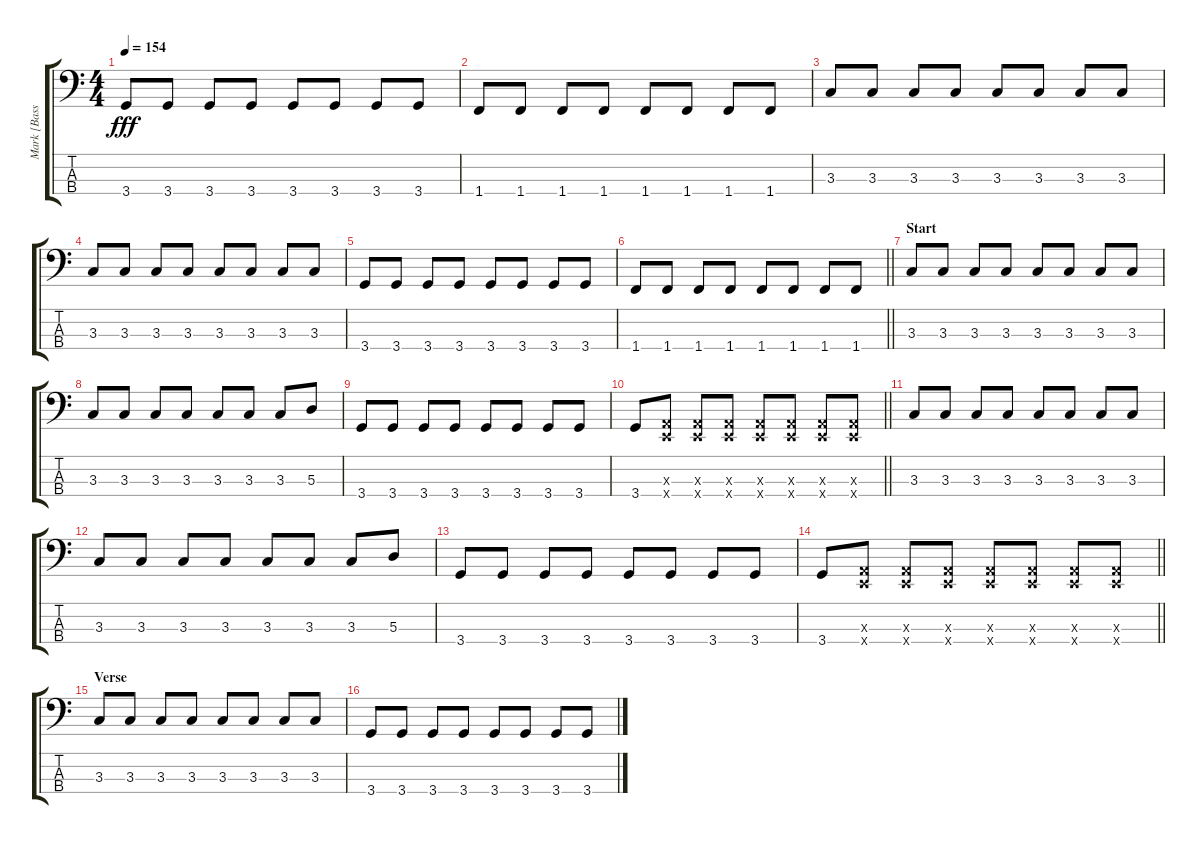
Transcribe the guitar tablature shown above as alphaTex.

\track ("Mark [Bass]" "Mark [Bass") {instrument electricbassfinger}
\staff {score tabs}
\tuning (G2 D2 A1 E1) {hide}
\ts (4 4)
\tempo 154
\clef f4
\ks c
3.4.8{dy fff} 3.4.8 3.4.8 3.4.8 3.4.8 3.4.8 3.4.8 3.4.8 |
1.4.8 1.4.8 1.4.8 1.4.8 1.4.8 1.4.8 1.4.8 1.4.8 |
3.3.8 3.3.8 3.3.8 3.3.8 3.3.8 3.3.8 3.3.8 3.3.8 |
3.3.8 3.3.8 3.3.8 3.3.8 3.3.8 3.3.8 3.3.8 3.3.8 |
3.4.8 3.4.8 3.4.8 3.4.8 3.4.8 3.4.8 3.4.8 3.4.8 |
\barLineRight lightlight
1.4.8 1.4.8 1.4.8 1.4.8 1.4.8 1.4.8 1.4.8 1.4.8 |
\section ("" "Start")
3.3.8 3.3.8 3.3.8 3.3.8 3.3.8 3.3.8 3.3.8 3.3.8 |
3.3.8 3.3.8 3.3.8 3.3.8 3.3.8 3.3.8 3.3.8 5.3.8 |
3.4.8 3.4.8 3.4.8 3.4.8 3.4.8 3.4.8 3.4.8 3.4.8 |
\barLineRight lightlight
3.4.8 (0.3{x} 0.4{x}).8 (0.3{x} 0.4{x}).8 (0.3{x} 0.4{x}).8 (0.3{x} 0.4{x}).8 (0.3{x} 0.4{x}).8 (0.3{x} 0.4{x}).8 (0.3{x} 0.4{x}).8 |
3.3.8 3.3.8 3.3.8 3.3.8 3.3.8 3.3.8 3.3.8 3.3.8 |
3.3.8 3.3.8 3.3.8 3.3.8 3.3.8 3.3.8 3.3.8 5.3.8 |
3.4.8 3.4.8 3.4.8 3.4.8 3.4.8 3.4.8 3.4.8 3.4.8 |
\barLineRight lightlight
3.4.8 (0.3{x} 0.4{x}).8 (0.3{x} 0.4{x}).8 (0.3{x} 0.4{x}).8 (0.3{x} 0.4{x}).8 (0.3{x} 0.4{x}).8 (0.3{x} 0.4{x}).8 (0.3{x} 0.4{x}).8 |
\section ("" "Verse")
3.3.8 3.3.8 3.3.8 3.3.8 3.3.8 3.3.8 3.3.8 3.3.8 |
3.4.8 3.4.8 3.4.8 3.4.8 3.4.8 3.4.8 3.4.8 3.4.8
